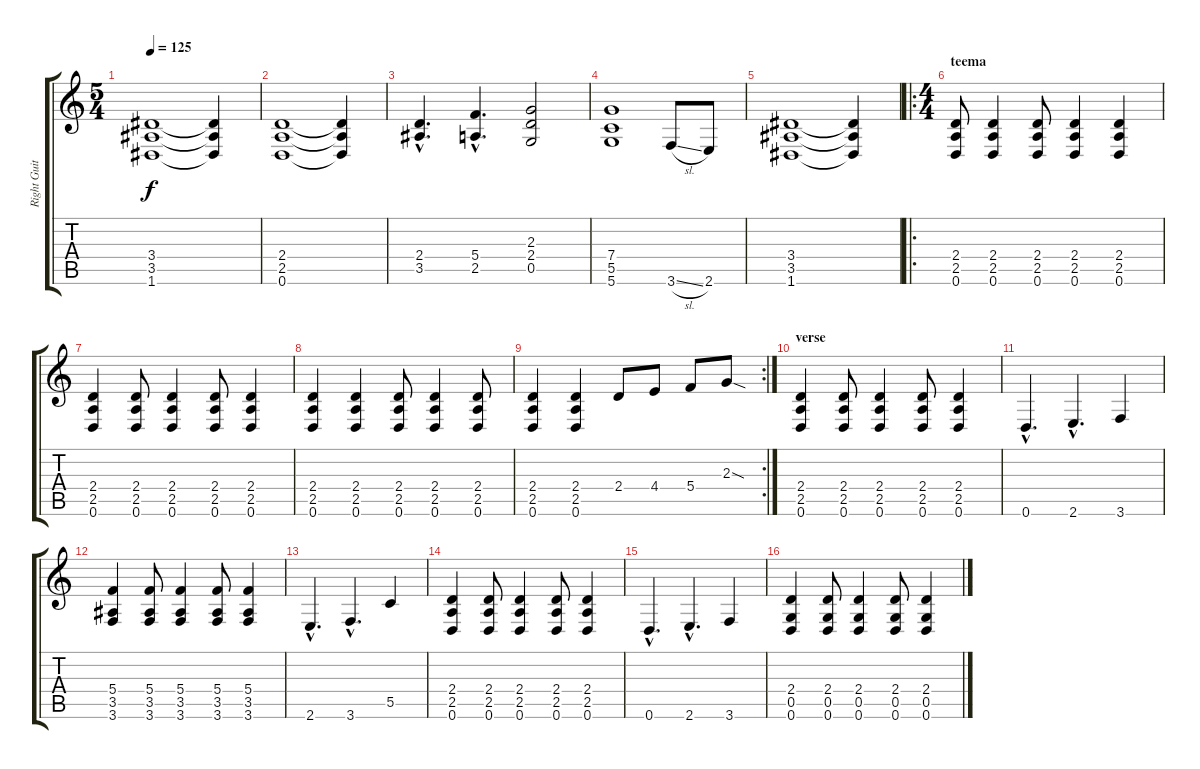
\track ("Right Guitar" "Right Guit") {instrument distortionguitar}
\staff {score tabs}
\tuning (D4 A3 F3 C3 G2 D2) {hide}
\ts (5 4)
\tempo 125
\clef g2
\ks c
(3.4 3.5 1.6).1{dy f} (3.4{t} 3.5{t} 1.6{t}).4 |
(2.4 2.5 0.6).1 (2.4{t} 2.5{t} 0.6{t}).4 |
(2.4{hac} 3.5{hac}).4{d} (5.4{hac} 2.5{hac}).4{d} (2.3 2.4 0.5).2 |
(7.4 5.5 5.6).1 3.6{sl}.8 2.6.8 |
(3.4 3.5 1.6).1 (3.4{t} 3.5{t} 1.6{t}).4 |
\ro
\ts (4 4)
\section ("" "teema")
(2.4 2.5 0.6).8 (2.4 2.5 0.6).4 (2.4 2.5 0.6).8 (2.4 2.5 0.6).4 (2.4 2.5 0.6).4 |
(2.4 2.5 0.6).4 (2.4 2.5 0.6).8 (2.4 2.5 0.6).4 (2.4 2.5 0.6).8 (2.4 2.5 0.6).4 |
(2.4 2.5 0.6).4 (2.4 2.5 0.6).4 (2.4 2.5 0.6).8 (2.4 2.5 0.6).4 (2.4 2.5 0.6).8 |
\rc 2
(2.4 2.5 0.6).4 (2.4 2.5 0.6).4 2.4.8 4.4.8 5.4.8 2.3{sod}.8 |
\section ("" "verse")
(2.4 2.5 0.6).4 (2.4 2.5 0.6).8 (2.4 2.5 0.6).4 (2.4 2.5 0.6).8 (2.4 2.5 0.6).4 |
0.6{hac}.4{d} 2.6{hac}.4{d} 3.6.4 |
(5.4 3.5 3.6).4 (5.4 3.5 3.6).8 (5.4 3.5 3.6).4 (5.4 3.5 3.6).8 (5.4 3.5 3.6).4 |
2.6{hac}.4{d} 3.6{hac}.4{d} 5.5.4 |
(2.4 2.5 0.6).4 (2.4 2.5 0.6).8 (2.4 2.5 0.6).4 (2.4 2.5 0.6).8 (2.4 2.5 0.6).4 |
0.6{hac}.4{d} 2.6{hac}.4{d} 3.6.4 |
(2.4 0.5 0.6).4 (2.4 0.5 0.6).8 (2.4 0.5 0.6).4 (2.4 0.5 0.6).8 (2.4 0.5 0.6).4
